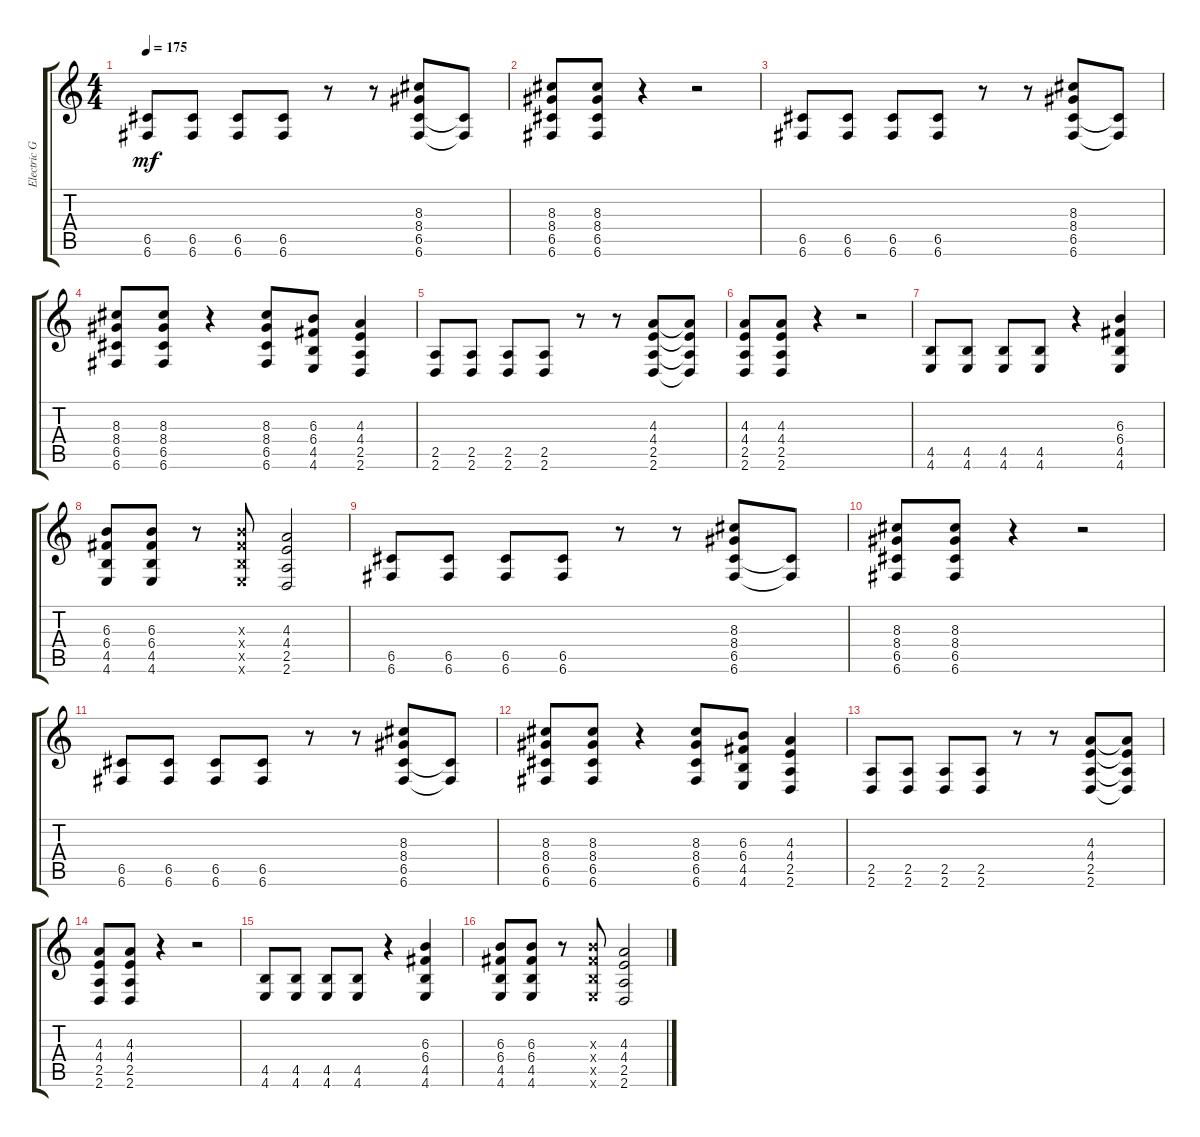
\track ("Electric Guitar" "Electric G") {instrument distortionguitar}
\staff {score tabs}
\tuning (D4 A3 F3 C3 G2 C2) {hide}
\ts (4 4)
\tempo 175
\clef g2
\ks c
(6.5 6.6).8{dy mf} (6.5 6.6).8 (6.5 6.6).8 (6.5 6.6).8 r.8 r.8 (8.3 8.4 6.5 6.6).8 (6.5{t} 6.6{t}).8 |
(8.3 8.4 6.5 6.6).8 (8.3 8.4 6.5 6.6).8 r.4 r.2 |
(6.5 6.6).8 (6.5 6.6).8 (6.5 6.6).8 (6.5 6.6).8 r.8 r.8 (8.3 8.4 6.5 6.6).8 (6.5{t} 6.6{t}).8 |
(8.3 8.4 6.5 6.6).8 (8.3 8.4 6.5 6.6).8 r.4 (8.3 8.4 6.5 6.6).8 (6.3 6.4 4.5 4.6).8 (4.3 4.4 2.5 2.6).4 |
(2.5 2.6).8 (2.5 2.6).8 (2.5 2.6).8 (2.5 2.6).8 r.8 r.8 (4.3 4.4 2.5 2.6).8 (4.3{t} 4.4{t} 2.5{t} 2.6{t}).8 |
(4.3 4.4 2.5 2.6).8 (4.3 4.4 2.5 2.6).8 r.4 r.2 |
(4.5 4.6).8 (4.5 4.6).8 (4.5 4.6).8 (4.5 4.6).8 r.4 (6.3 6.4 4.5 4.6).4 |
(6.3 6.4 4.5 4.6).8 (6.3 6.4 4.5 4.6).8 r.8 (6.3{x} 6.4{x} 4.5{x} 4.6{x}).8 (4.3 4.4 2.5 2.6).2 |
(6.5 6.6).8 (6.5 6.6).8 (6.5 6.6).8 (6.5 6.6).8 r.8 r.8 (8.3 8.4 6.5 6.6).8 (6.5{t} 6.6{t}).8 |
(8.3 8.4 6.5 6.6).8 (8.3 8.4 6.5 6.6).8 r.4 r.2 |
(6.5 6.6).8 (6.5 6.6).8 (6.5 6.6).8 (6.5 6.6).8 r.8 r.8 (8.3 8.4 6.5 6.6).8 (6.5{t} 6.6{t}).8 |
(8.3 8.4 6.5 6.6).8 (8.3 8.4 6.5 6.6).8 r.4 (8.3 8.4 6.5 6.6).8 (6.3 6.4 4.5 4.6).8 (4.3 4.4 2.5 2.6).4 |
(2.5 2.6).8 (2.5 2.6).8 (2.5 2.6).8 (2.5 2.6).8 r.8 r.8 (4.3 4.4 2.5 2.6).8 (4.3{t} 4.4{t} 2.5{t} 2.6{t}).8 |
(4.3 4.4 2.5 2.6).8 (4.3 4.4 2.5 2.6).8 r.4 r.2 |
(4.5 4.6).8 (4.5 4.6).8 (4.5 4.6).8 (4.5 4.6).8 r.4 (6.3 6.4 4.5 4.6).4 |
(6.3 6.4 4.5 4.6).8 (6.3 6.4 4.5 4.6).8 r.8 (6.3{x} 6.4{x} 4.5{x} 4.6{x}).8 (4.3 4.4 2.5 2.6).2
